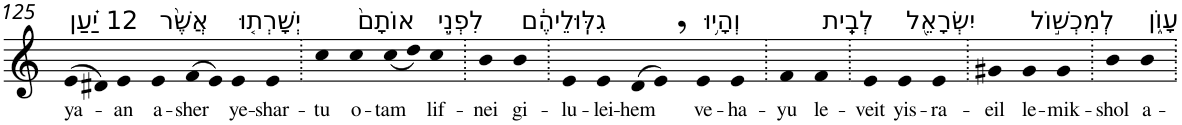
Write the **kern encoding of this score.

**kern	**text
*part1	*part1
*staff1	*staff1
*I"Piano	*
*I'Pno	*
!!LO:PB:g=z
*clefG2	*
*k[]	*
=125	=125
!LO:TX:a:t=12 יַ֗עַן	!
!	!LO:LY:b
(>8e	ya-
8d#X)	.
!	!LO:LY:b
4e	-an
!LO:TX:a:t=אֲשֶׁ֨ר	!
!	!LO:LY:b
4e	a-
!	!LO:LY:b
(>8f	-sher
8e)	.
!LO:TX:a:t=יְשָׁרְת֤וּ	!
!	!LO:LY:b
4e	ye-
!	!LO:LY:b
4e	-shar-
=126.	=126.
!	!LO:LY:b
4cc	-tu
!LO:TX:a:t=אוֹתָם֙	!
!	!LO:LY:b
4cc	o-
!	!LO:LY:b
(<8cc	-tam
8dd)	.
!LO:TX:a:t=לִפְנֵ֣י	!
!	!LO:LY:b
4cc	lif-
=127.	=127.
!	!LO:LY:b
4b	-nei
!LO:TX:a:t=גִלּֽוּלֵיהֶ֔ם	!
!	!LO:LY:b
4b	gi-
=128.	=128.
!	!LO:LY:b
4e	-lu-
!	!LO:LY:b
4e	-lei-
!	!LO:LY:b
(>8d	-hem
8e,)	.
!LO:TX:a:t=וְהָי֥וּ	!
!	!LO:LY:b
4e	ve-
!	!LO:LY:b
4e	-ha-
=129.	=129.
!	!LO:LY:b
4f	-yu
!LO:TX:a:t=לְבֵֽית	!
!	!LO:LY:b
4f	le-
=130.	=130.
!	!LO:LY:b
4e	-veit
!LO:TX:a:t=יִשְׂרָאֵ֖ל	!
!	!LO:LY:b
4e	yis-
!	!LO:LY:b
4e	-ra-
=131.	=131.
!	!LO:LY:b
4g#X	-eil
!LO:TX:a:t=לְמִכְשׁ֣וֹל	!
!	!LO:LY:b
4g#	le-
!	!LO:LY:b
4g#	-mik-
=132.	=132.
!	!LO:LY:b
4b	-shol
!LO:TX:a:t=עָוֺ֑ן	!
!	!LO:LY:b
4b	a-
=.	=.
*-	*-
